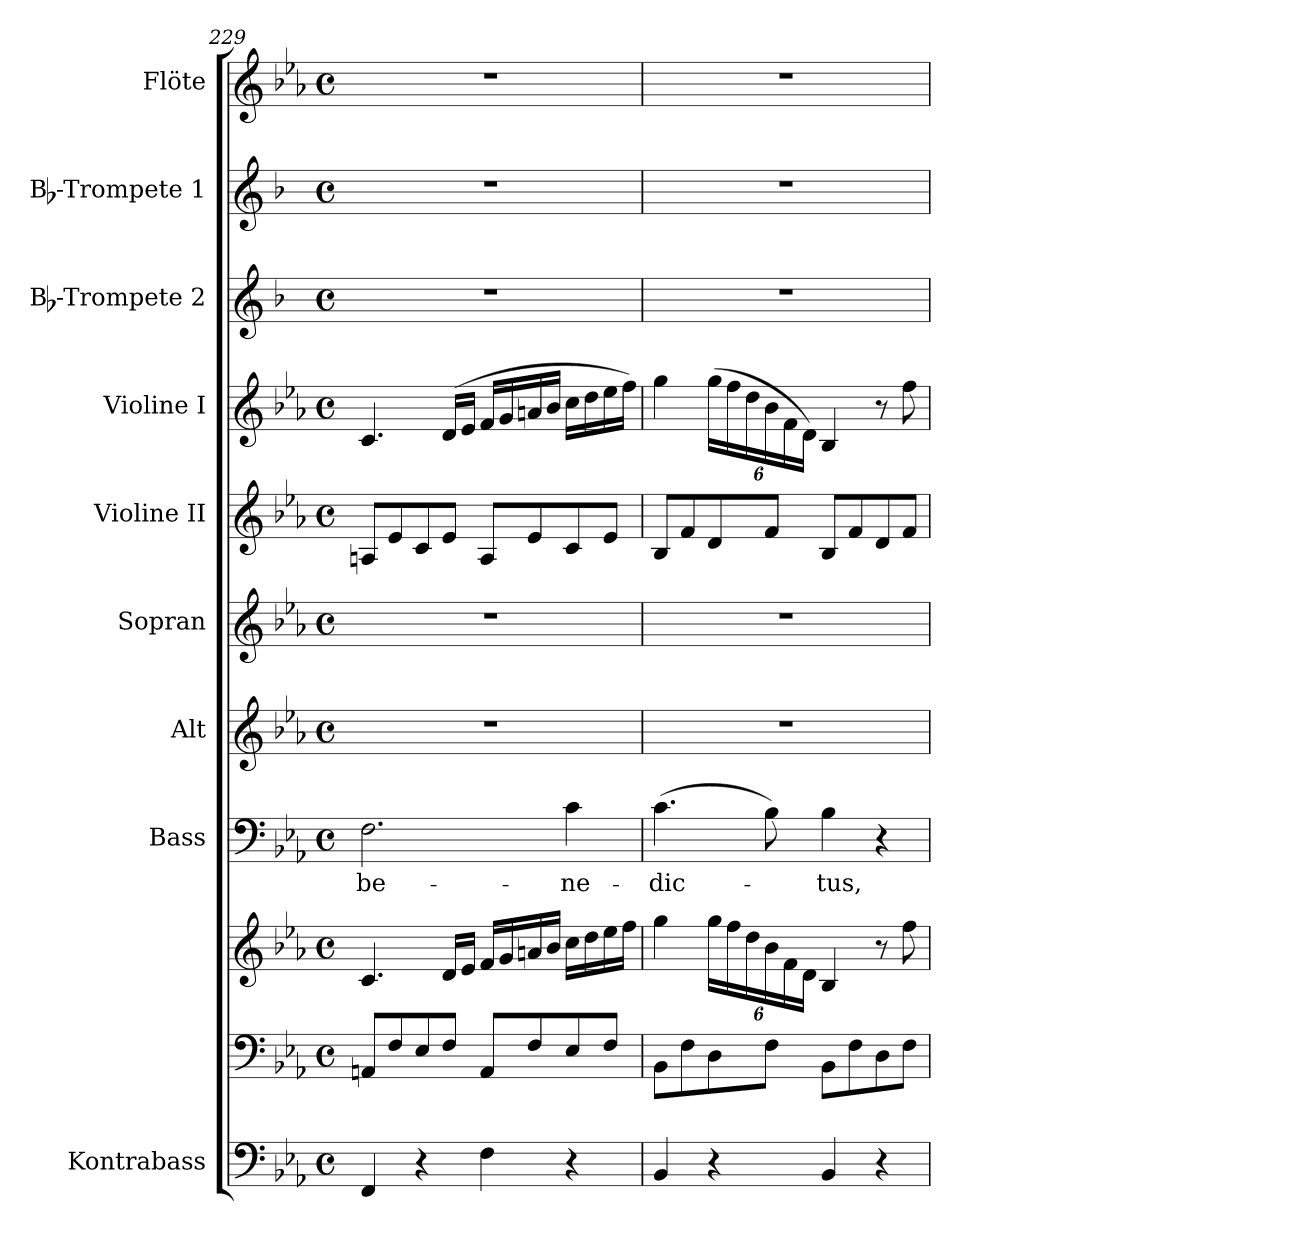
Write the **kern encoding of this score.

**kern	**kern	**kern	**kern	**text	**kern	**kern	**kern	**kern	**kern	**kern	**kern
*part10	*part9	*part9	*part8	*part8	*part7	*part6	*part5	*part4	*part3	*part2	*part1
*staff11	*staff10	*staff9	*staff8	*staff8	*staff7	*staff6	*staff5	*staff4	*staff3	*staff2	*staff1
*I"Kontrabass	*	*	*I"Bass	*	*I"Alt	*I"Sopran	*I"Violine II	*I"Violine I	*I"Bb-Trompete 2	*I"Bb-Trompete 1	*I"Flöte
*I'Kb.	*	*	*I'B.	*	*I'A.	*I'S.	*I'Vl. II	*I'Vl. I	*I'Bb Trp. 2	*I'Bb Trp. 1	*I'Fl.
*clefF4	*clefF4	*clefG2	*clefF4	*	*clefG2	*clefG2	*clefG2	*clefG2	*clefG2	*clefG2	*clefG2
*ITrd7c12	*	*	*	*	*	*	*	*	*ITrd1c2	*ITrd1c2	*
*k[b-e-a-]	*k[b-e-a-]	*k[b-e-a-]	*k[b-e-a-]	*	*k[b-e-a-]	*k[b-e-a-]	*k[b-e-a-]	*k[b-e-a-]	*k[b-e-a-]	*k[b-e-a-]	*k[b-e-a-]
*E-:	*E-:	*E-:	*E-:	*	*E-:	*E-:	*E-:	*E-:	*E-:	*E-:	*E-:
*M4/4	*M4/4	*M4/4	*M4/4	*	*M4/4	*M4/4	*M4/4	*M4/4	*M4/4	*M4/4	*M4/4
*met(c)	*met(c)	*met(c)	*met(c)	*	*met(c)	*met(c)	*met(c)	*met(c)	*met(c)	*met(c)	*met(c)
=229	=229	=229	=229	=229	=229	=229	=229	=229	=229	=229	=229
!	!	!	!	!LO:LY:b	!	!	!	!	!	!	!
4FFF/	8AAn/L	4.c/	2.F\	be-	1r	1r	8An/L	4.c/	1r	1r	1r
.	8F/	.	.	.	.	.	8e-/	.	.	.	.
4r	8E-/	.	.	.	.	.	8c/	.	.	.	.
.	8F/J	16d/LL	.	.	.	.	8e-/J	(>16d/LL	.	.	.
.	.	16e-/JJ	.	.	.	.	.	16e-/JJ	.	.	.
4FF\	8AA/L	16f/LL	.	.	.	.	8A/L	16f/LL	.	.	.
.	.	16g/	.	.	.	.	.	16g/	.	.	.
.	8F/	16an/	.	.	.	.	8e-/	16an/	.	.	.
.	.	16b-/JJ	.	.	.	.	.	16b-/JJ	.	.	.
!	!	!	!	!LO:LY:b	!	!	!	!	!	!	!
4r	8E-/	16cc\LL	4c\	-ne-	.	.	8c/	16cc\LL	.	.	.
.	.	16dd\	.	.	.	.	.	16dd\	.	.	.
.	8F/J	16ee-\	.	.	.	.	8e-/J	16ee-\	.	.	.
.	.	16ff\JJ	.	.	.	.	.	16ff\JJ)	.	.	.
=230	=230	=230	=230	=230	=230	=230	=230	=230	=230	=230	=230
!	!	!	!	!LO:LY:b	!	!	!	!	!	!	!
4BBB-/	8BB-\L	4gg\	(>4.c\	-dic-	1r	1r	8B-/L	4gg\	1r	1r	1r
.	8F\	.	.	.	.	.	8f/	.	.	.	.
4r	8D\	24gg\LL	.	.	.	.	8d/	(>24gg\LL	.	.	.
.	.	24ff\	.	.	.	.	.	24ff\	.	.	.
.	.	24dd\	.	.	.	.	.	24dd\	.	.	.
.	8F\J	24b-\	8B-\)	.	.	.	8f/J	24b-\	.	.	.
.	.	24f\	.	.	.	.	.	24f\	.	.	.
.	.	24d\JJ	.	.	.	.	.	24d\JJ)	.	.	.
!	!	!	!	!LO:LY:b	!	!	!	!	!	!	!
4BBB-/	8BB-\L	4B-/	4B-\	-tus,	.	.	8B-/L	4B-/	.	.	.
.	8F\	.	.	.	.	.	8f/	.	.	.	.
4r	8D\	8r	4r	.	.	.	8d/	8r	.	.	.
.	8F\J	8ff\	.	.	.	.	8f/J	8ff\	.	.	.
=	=	=	=	=	=	=	=	=	=	=	=
*-	*-	*-	*-	*-	*-	*-	*-	*-	*-	*-	*-
